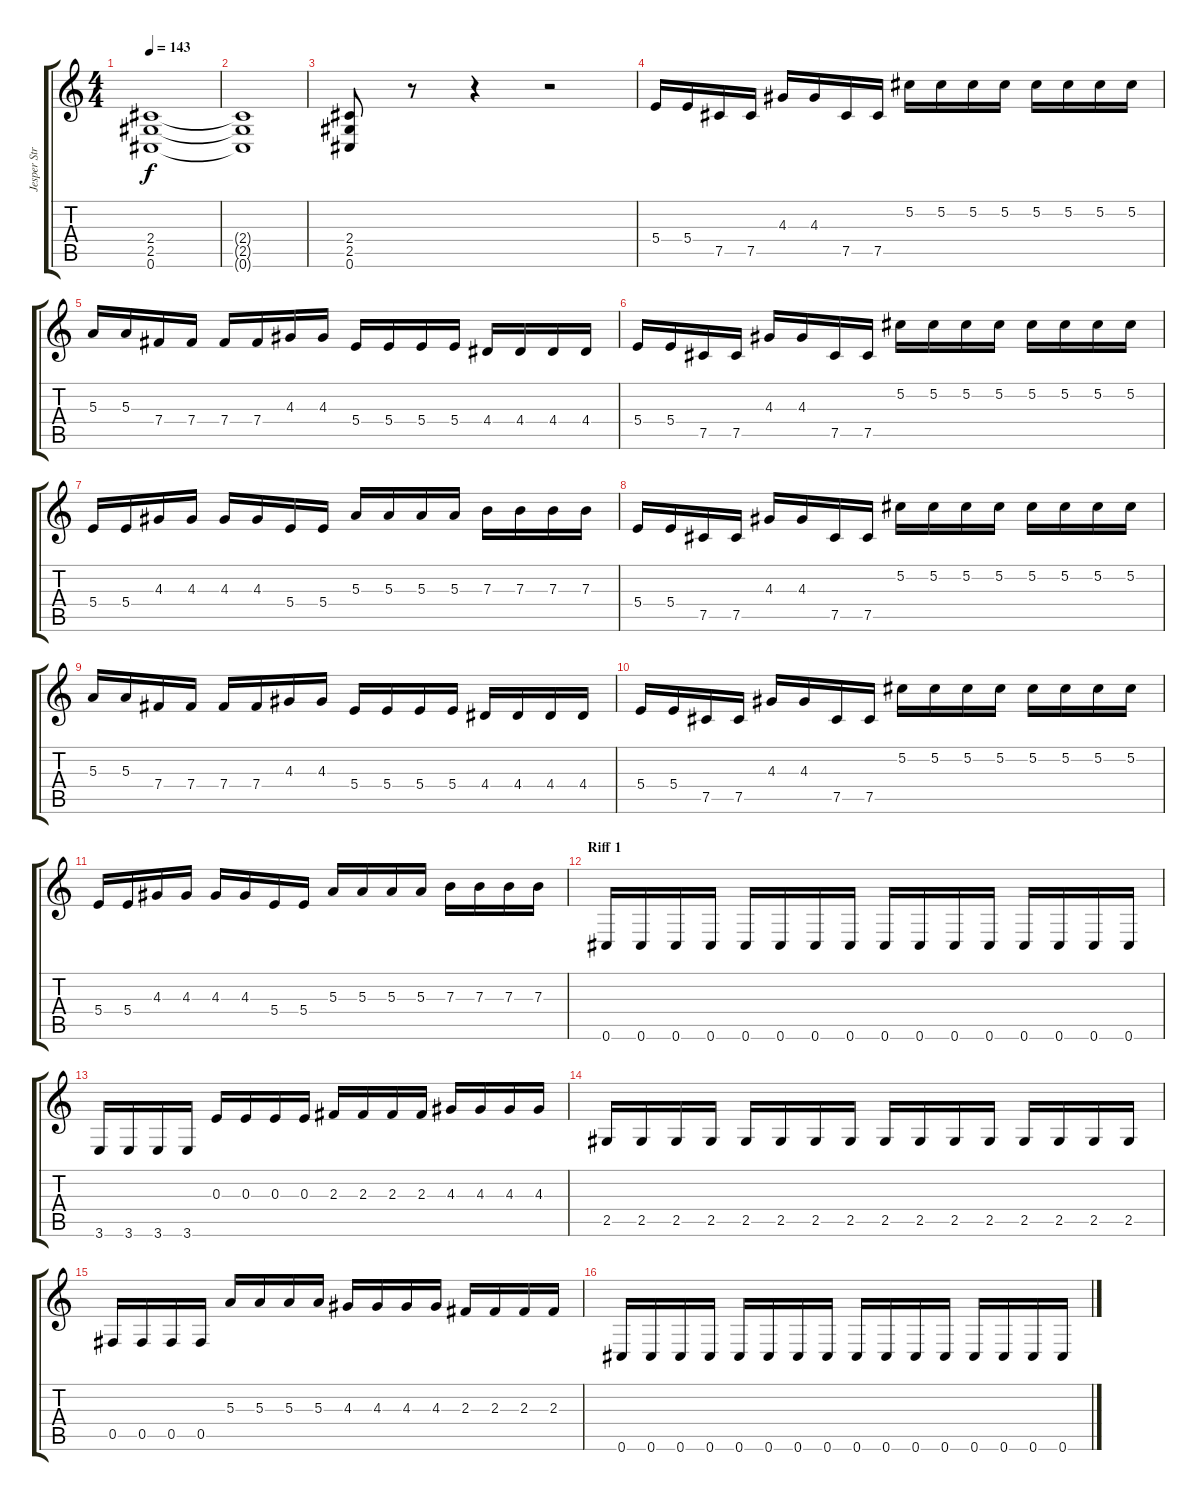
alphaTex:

\track ("Jesper Strömblad" "Jesper Str") {instrument distortionguitar}
\staff {score tabs}
\tuning (Db4 Ab3 E3 B2 Gb2 Db2) {hide}
\ts (4 4)
\tempo 143
\clef g2
\ks c
(2.4{t} 2.5{t} 0.6{t}).1{dy f} |
(2.4{t} 2.5{t} 0.6{t}).1 |
(2.4 2.5 0.6).8 r.8 r.4 r.2 |
5.4.16 5.4.16 7.5.16 7.5.16 4.3.16 4.3.16 7.5.16 7.5.16 5.2.16 5.2.16 5.2.16 5.2.16 5.2.16 5.2.16 5.2.16 5.2.16 |
5.3.16 5.3.16 7.4.16 7.4.16 7.4.16 7.4.16 4.3.16 4.3.16 5.4.16 5.4.16 5.4.16 5.4.16 4.4.16 4.4.16 4.4.16 4.4.16 |
5.4.16 5.4.16 7.5.16 7.5.16 4.3.16 4.3.16 7.5.16 7.5.16 5.2.16 5.2.16 5.2.16 5.2.16 5.2.16 5.2.16 5.2.16 5.2.16 |
5.4.16 5.4.16 4.3.16 4.3.16 4.3.16 4.3.16 5.4.16 5.4.16 5.3.16 5.3.16 5.3.16 5.3.16 7.3.16 7.3.16 7.3.16 7.3.16 |
5.4.16 5.4.16 7.5.16 7.5.16 4.3.16 4.3.16 7.5.16 7.5.16 5.2.16 5.2.16 5.2.16 5.2.16 5.2.16 5.2.16 5.2.16 5.2.16 |
5.3.16 5.3.16 7.4.16 7.4.16 7.4.16 7.4.16 4.3.16 4.3.16 5.4.16 5.4.16 5.4.16 5.4.16 4.4.16 4.4.16 4.4.16 4.4.16 |
5.4.16 5.4.16 7.5.16 7.5.16 4.3.16 4.3.16 7.5.16 7.5.16 5.2.16 5.2.16 5.2.16 5.2.16 5.2.16 5.2.16 5.2.16 5.2.16 |
5.4.16 5.4.16 4.3.16 4.3.16 4.3.16 4.3.16 5.4.16 5.4.16 5.3.16 5.3.16 5.3.16 5.3.16 7.3.16 7.3.16 7.3.16 7.3.16 |
\section ("" "Riff 1")
0.6.16 0.6.16 0.6.16 0.6.16 0.6.16 0.6.16 0.6.16 0.6.16 0.6.16 0.6.16 0.6.16 0.6.16 0.6.16 0.6.16 0.6.16 0.6.16 |
3.6.16 3.6.16 3.6.16 3.6.16 0.3.16 0.3.16 0.3.16 0.3.16 2.3.16 2.3.16 2.3.16 2.3.16 4.3.16 4.3.16 4.3.16 4.3.16 |
2.5.16 2.5.16 2.5.16 2.5.16 2.5.16 2.5.16 2.5.16 2.5.16 2.5.16 2.5.16 2.5.16 2.5.16 2.5.16 2.5.16 2.5.16 2.5.16 |
0.5.16 0.5.16 0.5.16 0.5.16 5.3.16 5.3.16 5.3.16 5.3.16 4.3.16 4.3.16 4.3.16 4.3.16 2.3.16 2.3.16 2.3.16 2.3.16 |
0.6.16 0.6.16 0.6.16 0.6.16 0.6.16 0.6.16 0.6.16 0.6.16 0.6.16 0.6.16 0.6.16 0.6.16 0.6.16 0.6.16 0.6.16 0.6.16
